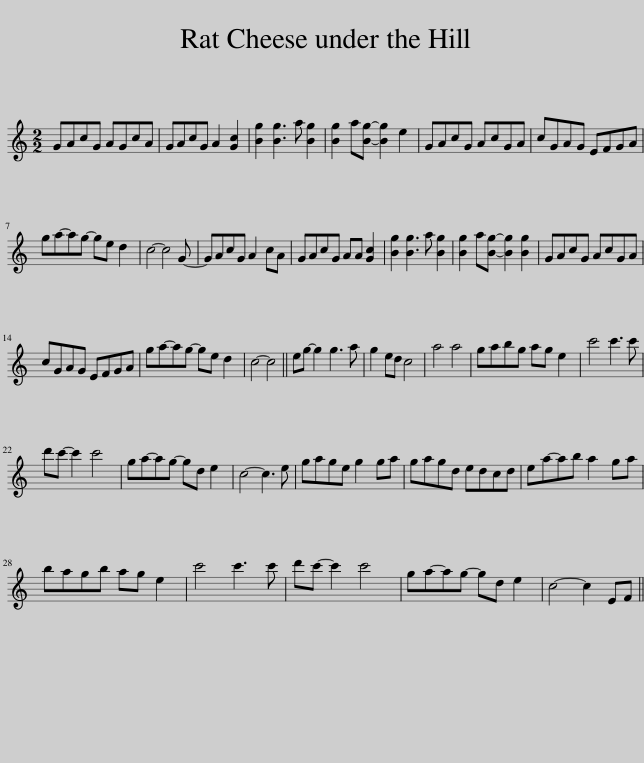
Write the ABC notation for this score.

X:1
L:1/8
M:2/2
I:linebreak $
K:C
V:1 treble
V:1
 GAcG AGcA | GAcG A2 [Gc]2 | [Bg]2 [Bg]3 a [Bg]2 | [Bg]2 a[Bg]- [Bg]2 e2 | GAcG AcGA | %5
 cGAG EFGA |$ ga-ag- ge d2 | c4- c4 G- | GAcG A2 cA | GAcG AA [Gc]2 | %10
 [Bg]2 [Bg]3 a [Bg]2 | [Bg]2 a[Bg]- [Bg]2 [Bg]2 | GAcG AcGA |$ cGAG EFGA | ga-ag- ge d2 | %15
 c4- c4 || eg- g2 g3 a | g2 ed c4 | a4 a4 | gabg ag e2 | %20
 c'4 c'3 c' |$ d'c'- c'2 c'4 | ga-ag- gd e2 | c4- c3 e | gage g2 ga | %25
 gagd edcd | ea-ab a2 ga |$ bagb ag e2 | c'4 c'3 c' | d'c'- c'2 c'4 | %30
 ga-ag- gd e2 | c4- c2 EF || %32
